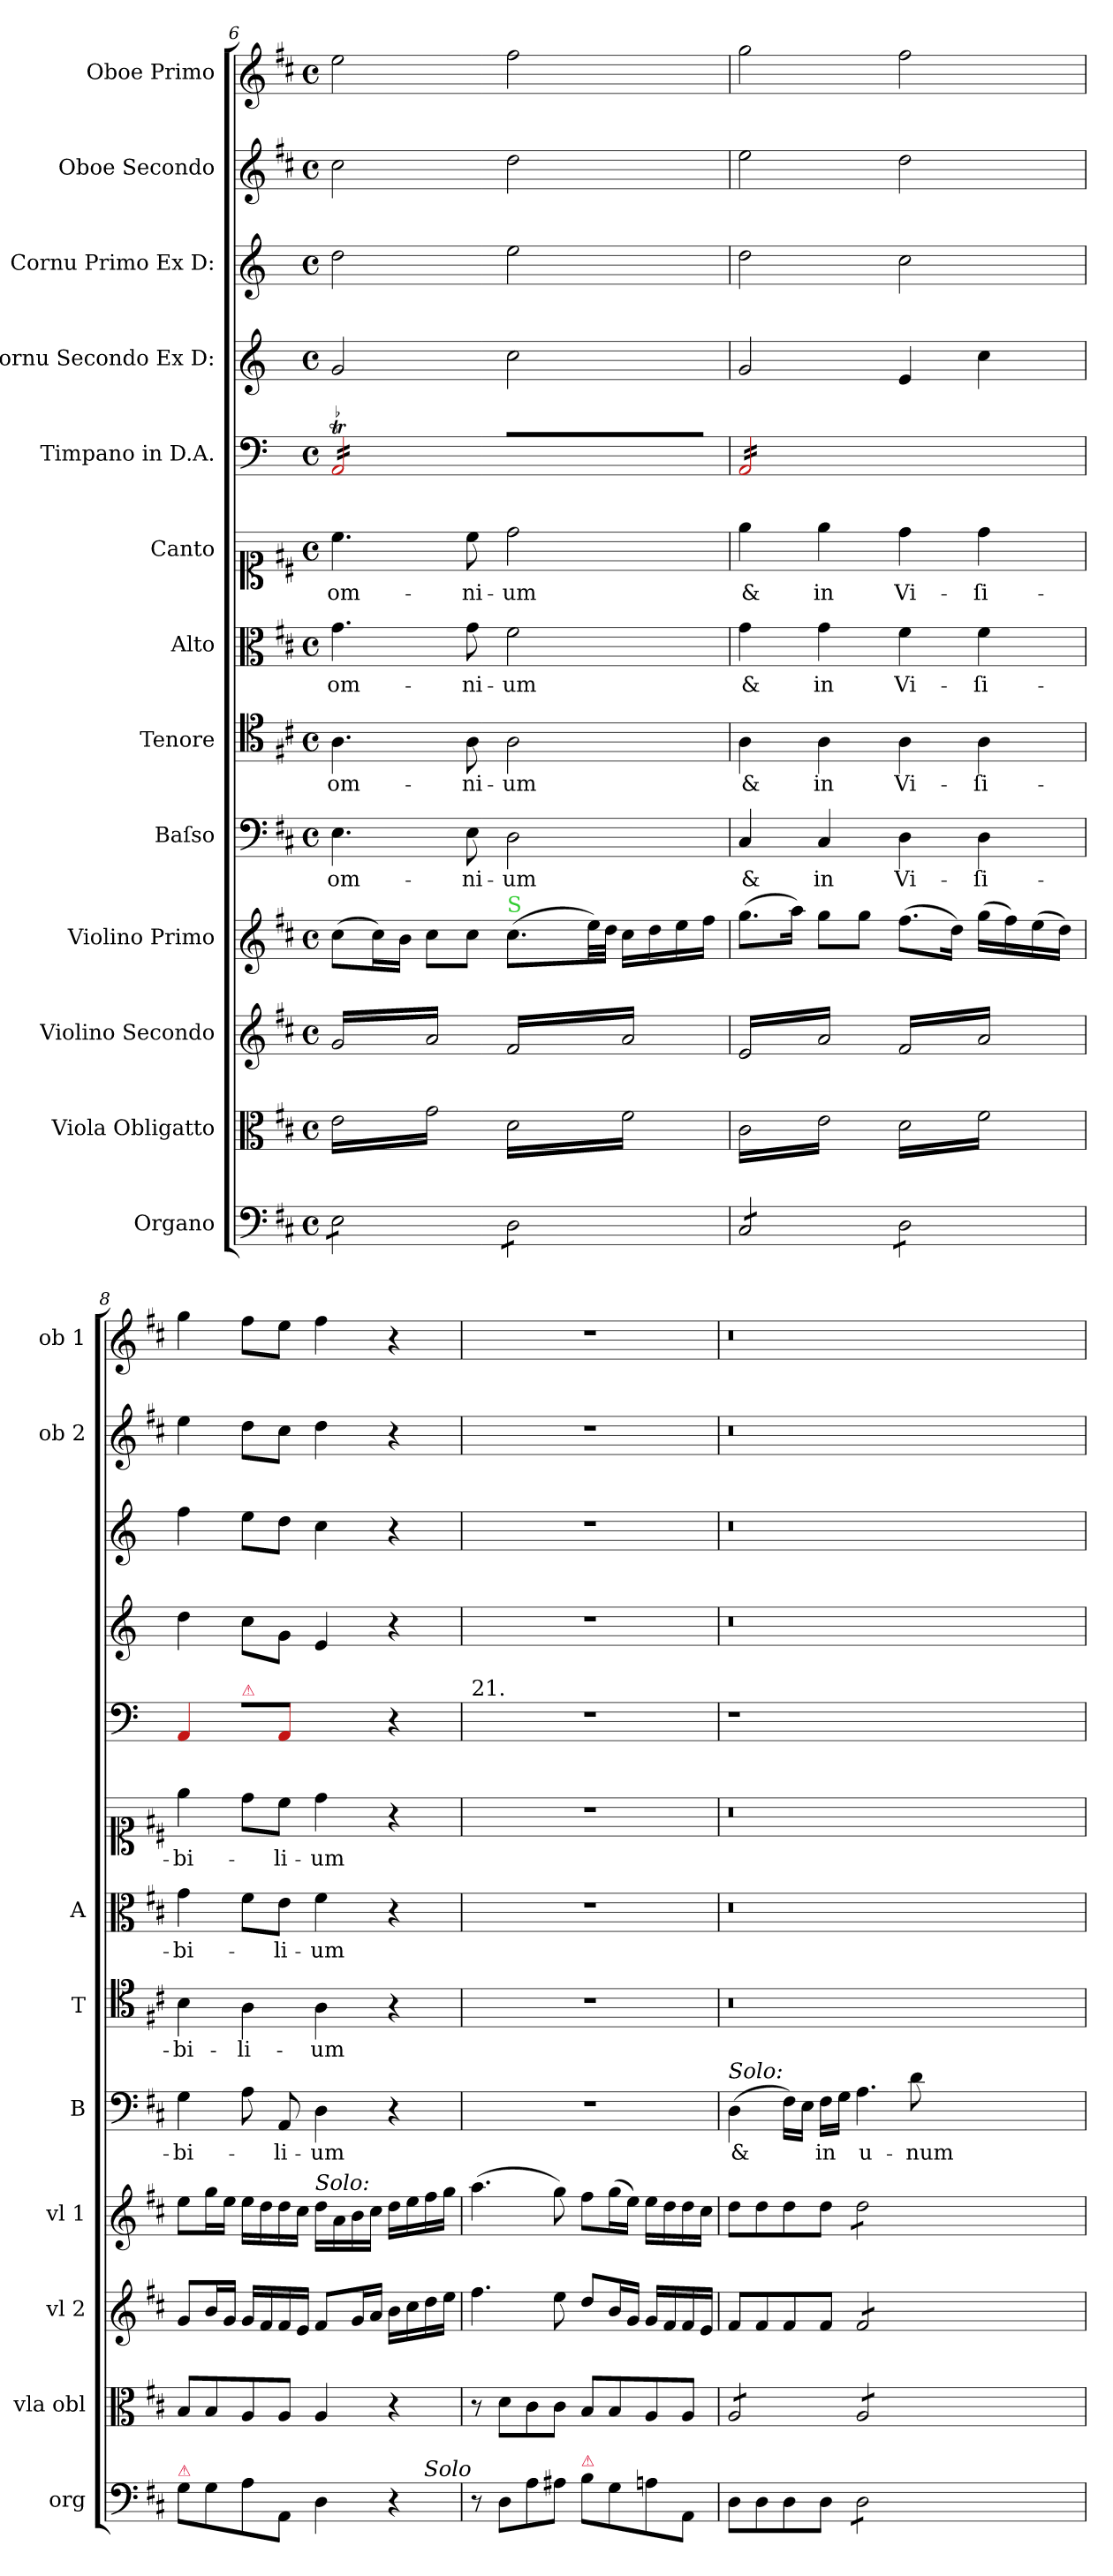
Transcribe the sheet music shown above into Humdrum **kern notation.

**kern	**dynam	**kern	**dynam	**kern	**dynam	**kern	**dynam	**kern	**text	**kern	**text	**kern	**text	**kern	**text	**kern	**kern	**kern	**kern	**kern
*part13	*part13	*part12	*part12	*part11	*part11	*part10	*part10	*part9	*part9	*part8	*part8	*part7	*part7	*part6	*part6	*part5	*part4	*part3	*part2	*part1
*staff13	*staff13	*staff12	*staff12	*staff11	*staff11	*staff10	*staff10	*staff9	*staff9	*staff8	*staff8	*staff7	*staff7	*staff6	*staff6	*staff5	*staff4	*staff3	*staff2	*staff1
*I"Organo	*	*I"Viola Obligatto	*	*I"Violino Secondo	*	*I"Violino Primo	*	*I"Baſso	*	*I"Tenore	*	*I"Alto	*	*I"Canto	*	*I"Timpano in D.A.	*I"Cornu Secondo Ex D:	*I"Cornu Primo Ex D:	*I"Oboe Secondo	*I"Oboe Primo
*I'org	*	*I'vla obl	*	*I'vl 2	*	*I'vl 1	*	*I'B	*	*I'T	*	*I'A	*	*	*	*	*	*	*I'ob 2	*I'ob 1
*clefF4	*	*clefC3	*	*clefG2	*	*clefG2	*	*clefF4	*	*clefC4	*	*clefC3	*	*clefC1	*	*clefF4	*clefG2	*clefG2	*clefG2	*clefG2
*	*	*	*	*	*	*	*	*	*	*	*	*	*	*	*	*ITrd-1c-2	*ITrd-1c-2	*ITrd-1c-2	*	*
*k[f#c#]	*	*k[f#c#]	*	*k[f#c#]	*	*k[f#c#]	*	*k[f#c#]	*	*k[f#c#]	*	*k[f#c#]	*	*k[f#c#]	*	*k[f#c#]	*k[f#c#]	*k[f#c#]	*k[f#c#]	*k[f#c#]
*D:	*	*D:	*	*D:	*	*D:	*	*D:	*	*D:	*	*D:	*	*D:	*	*D:	*D:	*D:	*D:	*D:
*M4/4	*	*M4/4	*	*M4/4	*	*M4/4	*	*M4/4	*	*M4/4	*	*M4/4	*	*M4/4	*	*M4/4	*M4/4	*M4/4	*M4/4	*M4/4
*met(c)	*	*met(c)	*	*met(c)	*	*met(c)	*	*met(c)	*	*met(c)	*	*met(c)	*	*met(c)	*	*met(c)	*met(c)	*met(c)	*met(c)	*met(c)
=6	=6	=6	=6	=6	=6	=6	=6	=6	=6	=6	=6	=6	=6	=6	=6	=6	=6	=6	=6	=6
*tremolo	*	*	*	*	*	*	*	*	*	*	*	*	*	*	*	*	*	*	*	*
*	*	*tremolo	*	*	*	*	*	*	*	*	*	*	*	*	*	*	*	*	*	*
*	*	*	*	*tremolo	*	*	*	*	*	*	*	*	*	*	*	*	*	*	*	*
*	*	*	*	*	*	*	*	*	*	*	*	*	*	*	*	*tremolo	*	*	*	*
8E\L	.	16e\LL	.	16g/LL	.	(8cc#\L	.	4.E\	om-	4.A\	om-	4.g\	om-	4.cc#\	om-	16Rft/LL	2a/	2ee\	2cc#\	2ee\
.	.	16g\	.	16a/	.	.	.	.	.	.	.	.	.	.	.	16Rft/	.	.	.	.
8E\	.	16e\	.	16g/	.	16cc#\L)	.	.	.	.	.	.	.	.	.	16Rft/	.	.	.	.
.	.	16g\	.	16a/	.	16b\JJ	.	.	.	.	.	.	.	.	.	16Rft/	.	.	.	.
8E\	.	16e\	.	16g/	.	8cc#\L	.	.	.	.	.	.	.	.	.	16Rft/	.	.	.	.
.	.	16g\	.	16a/	.	.	.	.	.	.	.	.	.	.	.	16Rft/	.	.	.	.
8E\J	.	16e\	.	16g/	.	8cc#\J	.	8E\	-ni-	8A\	-ni-	8g\	-ni-	8cc#\	-ni-	16Rft/	.	.	.	.
.	.	16g\JJ	.	16a/JJ	.	.	.	.	.	.	.	.	.	.	.	16Rft/JJ	.	.	.	.
!	!	!	!	!	!	!LO:TX:a:color=limegreen:t=S	!	!	!	!	!	!	!	!	!	!	!	!	!	!
8D\L	.	16d\LL	.	16f#/LL	.	(8.cc#\L	.	2D\	-um	2A\	-um	2f#\	-um	2dd\	-um	16Rt\LL	2dd\	2ff#\	2dd\	2ff#\
.	.	16f#\	.	16a/	.	.	.	.	.	.	.	.	.	.	.	16Rt\	.	.	.	.
8D\	.	16d\	.	16f#/	.	.	.	.	.	.	.	.	.	.	.	16Rt\	.	.	.	.
.	.	16f#\	.	16a/	.	32ee\LL)	.	.	.	.	.	.	.	.	.	16Rt\	.	.	.	.
.	.	.	.	.	.	32dd\JJJ	.	.	.	.	.	.	.	.	.	.	.	.	.	.
8D\	.	16d\	.	16f#/	.	16cc#\LL	.	.	.	.	.	.	.	.	.	16Rt\	.	.	.	.
.	.	16f#\	.	16a/	.	16dd\	.	.	.	.	.	.	.	.	.	16Rt\	.	.	.	.
8D\J	.	16d\	.	16f#/	.	16ee\	.	.	.	.	.	.	.	.	.	16Rt\	.	.	.	.
.	.	16f#\JJ	.	16a/JJ	.	16ff#\JJ	.	.	.	.	.	.	.	.	.	16Rt\JJ	.	.	.	.
=7	=7	=7	=7	=7	=7	=7	=7	=7	=7	=7	=7	=7	=7	=7	=7	=7	=7	=7	=7	=7
8C#/L	.	16c#\LL	.	16e/LL	.	(8.gg\L	.	4C#/	&	4A\	&	4g\	&	4ee\	&	16Rf/LL	2a/	2ee\	2ee\	2gg\
.	.	16e\	.	16a/	.	.	.	.	.	.	.	.	.	.	.	16Rf/	.	.	.	.
8C#/	.	16c#\	.	16e/	.	.	.	.	.	.	.	.	.	.	.	16Rf/	.	.	.	.
.	.	16e\	.	16a/	.	16aa\Jk)	.	.	.	.	.	.	.	.	.	16Rf/	.	.	.	.
8C#/	.	16c#\	.	16e/	.	8gg\L	.	4C#/	in	4A\	in	4g\	in	4ee\	in	16Rf/	.	.	.	.
.	.	16e\	.	16a/	.	.	.	.	.	.	.	.	.	.	.	16Rf/	.	.	.	.
8C#/J	.	16c#\	.	16e/	.	8gg\J	.	.	.	.	.	.	.	.	.	16Rf/	.	.	.	.
.	.	16e\JJ	.	16a/JJ	.	.	.	.	.	.	.	.	.	.	.	16Rf/JJ	.	.	.	.
*	*	*	*	*	*	*	*	*	*	*	*	*	*	*	*	*Xtremolo	*	*	*	*
8D\L	.	16d\LL	.	16f#/LL	.	(8.ff#\L	.	4D\	Vi-	4A\	Vi-	4f#\	Vi-	4dd\	Vi-	4R\	4f#/	2dd\	2dd\	2ff#\
.	.	16f#\	.	16a/	.	.	.	.	.	.	.	.	.	.	.	.	.	.	.	.
8D\	.	16d\	.	16f#/	.	.	.	.	.	.	.	.	.	.	.	.	.	.	.	.
.	.	16f#\	.	16a/	.	16dd\Jk)	.	.	.	.	.	.	.	.	.	.	.	.	.	.
8D\	.	16d\	.	16f#/	.	(16gg\LL	.	4D\	-ſi-	4A\	-ſi-	4f#\	-ſi-	4dd\	-ſi-	4R\	4dd\	.	.	.
.	.	16f#\	.	16a/	.	16ff#\)	.	.	.	.	.	.	.	.	.	.	.	.	.	.
8D\J	.	16d\	.	16f#/	.	(16ee\	.	.	.	.	.	.	.	.	.	.	.	.	.	.
*Xtremolo	*	*	*	*	*	*	*	*	*	*	*	*	*	*	*	*	*	*	*	*
.	.	16f#\JJ	.	16a/JJ	.	16dd\JJ)	.	.	.	.	.	.	.	.	.	.	.	.	.	.
*	*	*	*	*Xtremolo	*	*	*	*	*	*	*	*	*	*	*	*	*	*	*	*
*	*	*Xtremolo	*	*	*	*	*	*	*	*	*	*	*	*	*	*	*	*	*	*
=8	=8	=8	=8	=8	=8	=8	=8	=8	=8	=8	=8	=8	=8	=8	=8	=8	=8	=8	=8	=8
!LO:TX:a:color=crimson:t=⚠	!	!	!	!	!	!	!	!	!	!	!	!	!	!	!	!	!	!	!	!
8G\L	.	8B/L	.	8g/L	.	8ee\L	.	4G\	-bi-	4B\	-bi-	4g\	-bi-	4ee\	-bi-	4Rf/	4ee\	4gg\	4ee\	4gg\
.	.	.	.	.	.	.	.	.	.	.	.	.	.	.	.	.	.	.	.	.
8G\	.	8B/	.	16b/L	.	16gg\L	.	.	.	.	.	.	.	.	.	.	.	.	.	.
.	.	.	.	16g/JJ	.	16ee\JJ	.	.	.	.	.	.	.	.	.	.	.	.	.	.
!	!	!	!	!	!	!	!	!	!	!	!	!	!	!	!	!LO:TX:a:color=crimson:t=⚠	!	!	!	!
8A\	.	8A/	.	16g/LL	.	16ee\LL	.	8A\	.	4A\	-li-	8f#\L	.	8dd\L	.	8R\L	8dd\L	8ff#\L	8dd\L	8ff#\L
.	.	.	.	16f#/	.	16dd\	.	.	.	.	.	.	.	.	.	.	.	.	.	.
8AA/J	.	8A/J	.	16f#/	.	16dd\	.	8AA/	-li-	.	.	8e\J	-li-	8cc#\J	-li-	8Rf/J	8a\J	8ee\J	8cc#\J	8ee\J
.	.	.	.	16e/JJ	.	16cc#\JJ	.	.	.	.	.	.	.	.	.	.	.	.	.	.
!	!	!	!	!	!	!LO:TX:a:i:t=Solo&colon;	!	!	!	!	!	!	!	!	!	!	!	!	!	!
4D\	.	4A/	.	8f#/L	.	16dd\LL	.	4D\	-um	4A\	-um	4f#\	-um	4dd\	-um	4R\	4f#/	4dd\	4dd\	4ff#\
.	.	.	.	.	.	16a\	.	.	.	.	.	.	.	.	.	.	.	.	.	.
.	.	.	.	16g/L	.	16b\	.	.	.	.	.	.	.	.	.	.	.	.	.	.
.	.	.	.	16a/JJ	.	16cc#\JJ	.	.	.	.	.	.	.	.	.	.	.	.	.	.
4r	.	4r	.	16b\LL	.	16dd\LL	.	4r	.	4r	.	4r	.	4r	.	4r	4r	4r	4r	4r
.	.	.	.	16cc#\	.	16ee\	.	.	.	.	.	.	.	.	.	.	.	.	.	.
.	.	.	.	16dd\	.	16ff#\	.	.	.	.	.	.	.	.	.	.	.	.	.	.
.	.	.	.	16ee\JJ	.	16gg\JJ	.	.	.	.	.	.	.	.	.	.	.	.	.	.
=9	=9	=9	=9	=9	=9	=9	=9	=9	=9	=9	=9	=9	=9	=9	=9	=9	=9	=9	=9	=9
!	!	!	!	!	!	!	!	!	!	!	!	!	!	!	!	!LO:TX:a:t=21.	!	!	!	!
!LO:TX:a:i:rj:t=Solo	!	!	!	!	!	!	!	!	!	!	!	!	!	!	!	!	!	!	!	!
8r	.	8r	.	4.ff#\	.	(4.aa\	.	1r	.	1r	.	1r	.	1r	.	1r	1r	1r	1r	1r
8D\L	.	8d\L	.	.	.	.	.	.	.	.	.	.	.	.	.	.	.	.	.	.
8A\	.	8c#\	.	.	.	.	.	.	.	.	.	.	.	.	.	.	.	.	.	.
8A#X\J	.	8c#\J	.	8ee\	.	8gg\)	.	.	.	.	.	.	.	.	.	.	.	.	.	.
!LO:TX:a:color=crimson:t=⚠	!	!	!	!	!	!	!	!	!	!	!	!	!	!	!	!	!	!	!	!
8B\L	.	8B/L	.	8dd/L	.	8ff#\L	.	.	.	.	.	.	.	.	.	.	.	.	.	.
8G\	.	8B/	.	16b/L	.	(16gg\L	.	.	.	.	.	.	.	.	.	.	.	.	.	.
.	.	.	.	16g/JJ	.	16ee\JJ)	.	.	.	.	.	.	.	.	.	.	.	.	.	.
8An\	.	8A/	.	16g/LL	.	16ee\LL	.	.	.	.	.	.	.	.	.	.	.	.	.	.
.	.	.	.	16f#/	.	16dd\	.	.	.	.	.	.	.	.	.	.	.	.	.	.
8AA/J	.	8A/J	.	16f#/	.	16dd\	.	.	.	.	.	.	.	.	.	.	.	.	.	.
.	.	.	.	16e/JJ	.	16cc#\JJ	.	.	.	.	.	.	.	.	.	.	.	.	.	.
=10	=10	=10	=10	=10	=10	=10	=10	=10	=10	=10	=10	=10	=10	=10	=10	=10	=10	=10	=10	=10
!	!	!	!	!	!	!	!	!LO:TX:a:i:t=Solo&colon;	!	!	!	!	!	!	!	!	!	!	!	!
!	!LO:DY:a	!	!LO:DY:a:rj	!	!LO:DY:a	!	!LO:DY:a	!	!	!	!	!	!	!	!	!	!	!	!	!
*	*	*tremolo	*	*	*	*	*	*	*	*	*	*	*	*	*	*	*	*	*	*
8D\L	p&colon;	8A/L	p&colon;	8f#/L	p&colon;	8dd\L	p&colon;	(4D\	&	0.r	.	0.r	.	0.r	.	1r	0.r	0.r	0.r	0.r
8D\	.	8A/	.	8f#/	.	8dd\	.	.	.	.	.	.	.	.	.	.	.	.	.	.
8D\	.	8A/	.	8f#/	.	8dd\	.	16F#\LL)	.	.	.	.	.	.	.	.	.	.	.	.
.	.	.	.	.	.	.	.	16E\JJ	.	.	.	.	.	.	.	.	.	.	.	.
8D\J	.	8A/J	.	8f#/J	.	8dd\J	.	16F#\LL	in	.	.	.	.	.	.	.	.	.	.	.
.	.	.	.	.	.	.	.	16G\JJ	.	.	.	.	.	.	.	.	.	.	.	.
*tremolo	*	*	*	*	*	*	*	*	*	*	*	*	*	*	*	*	*	*	*	*
*	*	*	*	*tremolo	*	*	*	*	*	*	*	*	*	*	*	*	*	*	*	*
*	*	*	*	*	*	*tremolo	*	*	*	*	*	*	*	*	*	*	*	*	*	*
8D\L	.	8A/L	.	8f#/L	.	8dd\L	.	4.A\	u-	.	.	.	.	.	.	.	.	.	.	.
8D\	.	8A/	.	8f#/	.	8dd\	.	.	.	.	.	.	.	.	.	.	.	.	.	.
8D\	.	8A/	.	8f#/	.	8dd\	.	.	.	.	.	.	.	.	.	.	.	.	.	.
8D\J	.	8A/J	.	8f#/J	.	8dd\J	.	8d\	-num	.	.	.	.	.	.	.	.	.	.	.
*	*	*	*	*	*	*Xtremolo	*	*	*	*	*	*	*	*	*	*	*	*	*	*
*	*	*	*	*Xtremolo	*	*	*	*	*	*	*	*	*	*	*	*	*	*	*	*
*	*	*Xtremolo	*	*	*	*	*	*	*	*	*	*	*	*	*	*	*	*	*	*
*Xtremolo	*	*	*	*	*	*	*	*	*	*	*	*	*	*	*	*	*	*	*	*
0ryy	.	0ryy	.	0ryy	.	0ryy	.	0ryy	.	.	.	.	.	.	.	0ryy	.	.	.	.
=	=	=	=	=	=	=	=	=	=	=	=	=	=	=	=	=	=	=	=	=
*-	*-	*-	*-	*-	*-	*-	*-	*-	*-	*-	*-	*-	*-	*-	*-	*-	*-	*-	*-	*-
